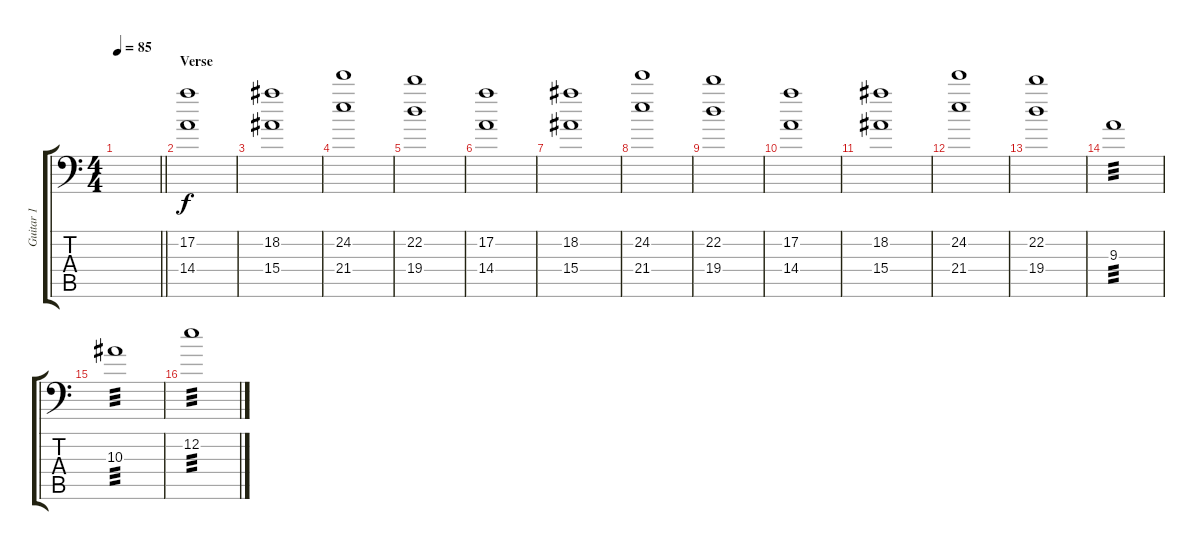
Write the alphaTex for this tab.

\track ("Guitar 1" "Guitar 1") {instrument distortionguitar}
\staff {score tabs}
\tuning (A3 E3 C3 G2 D2 A1) {hide}
\ts (4 4)
\tempo 85
\clef f4
\barLineRight lightlight
\ks c
|
\section ("" "Verse")
(17.2 14.4).1 |
(18.2 15.4).1 |
(24.2 21.4).1 |
(22.2 19.4).1 |
(17.2 14.4).1 |
(18.2 15.4).1 |
(24.2 21.4).1 |
(22.2 19.4).1 |
(17.2 14.4).1 |
(18.2 15.4).1 |
(24.2 21.4).1 |
(22.2 19.4).1 |
9.3.1{tp 3} |
10.3.1{tp 3} |
12.2.1{tp 3}
